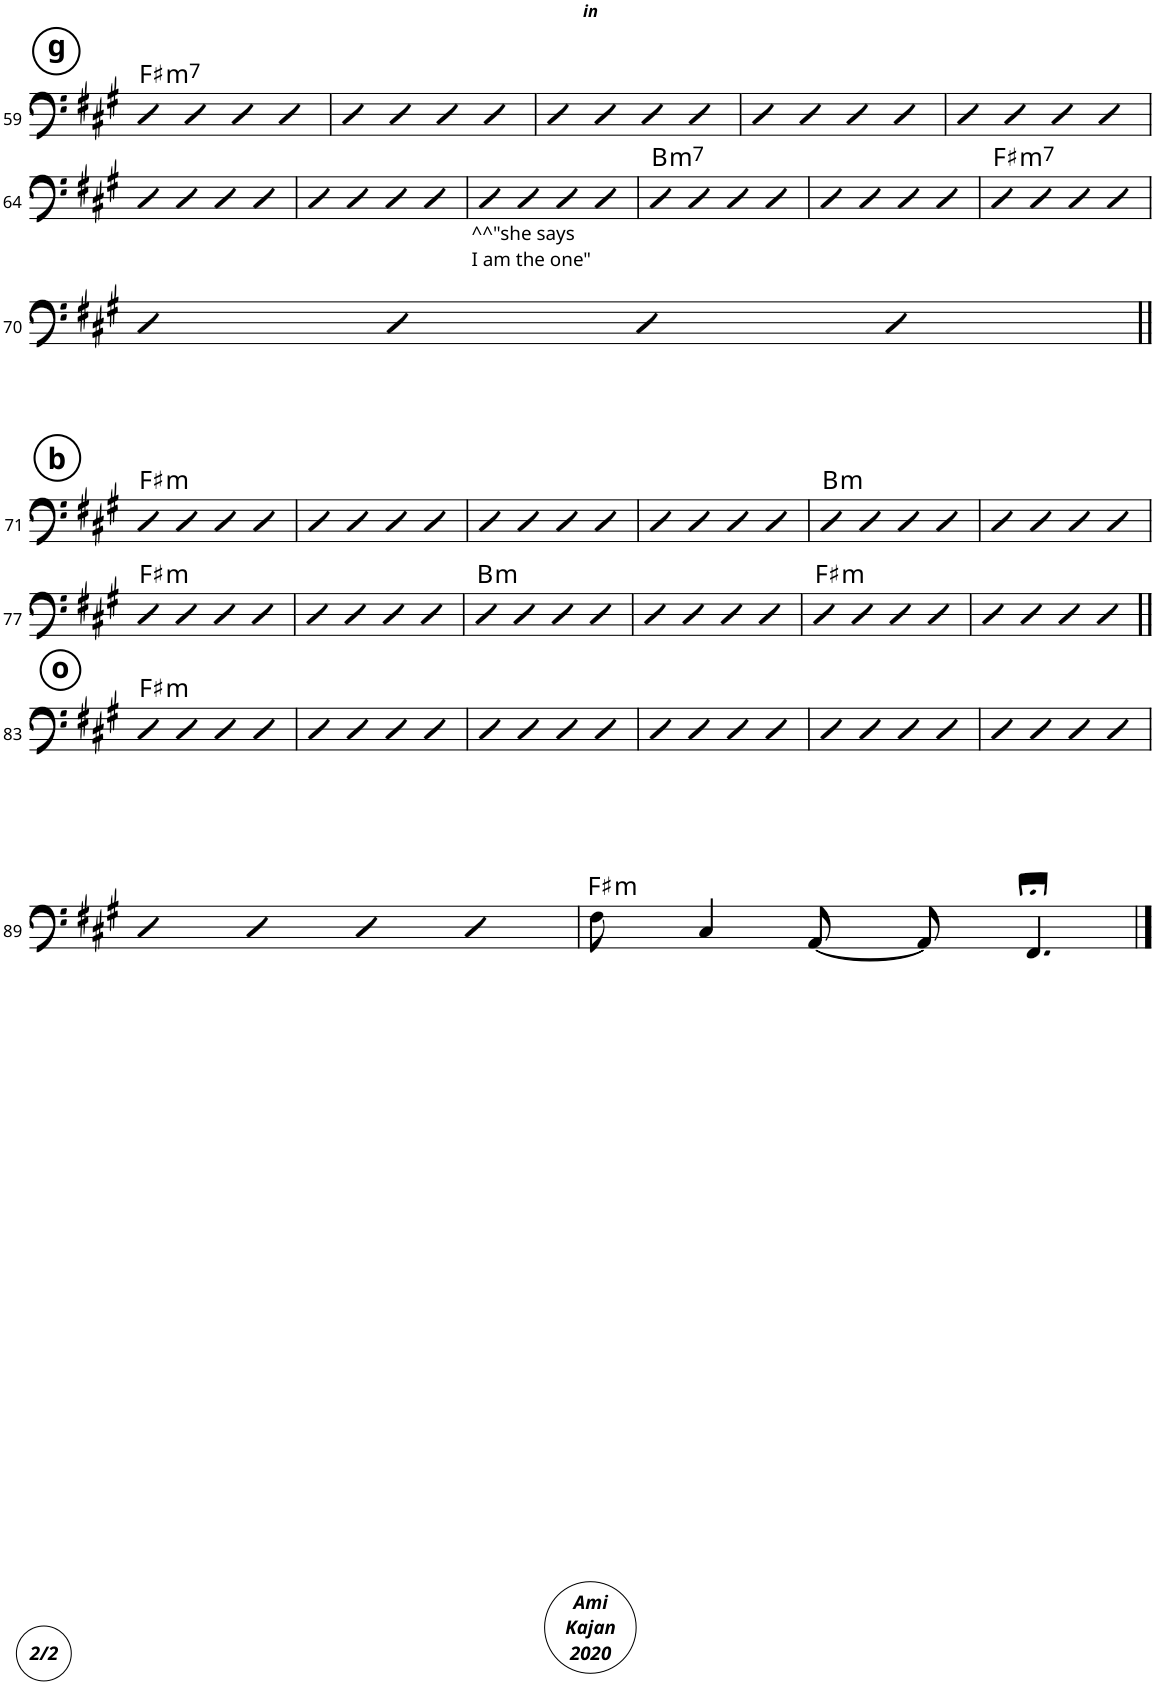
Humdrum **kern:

**kern	**harte
*part1	*part1
*staff1	*
*I"Acoustic Bass	*
*I'Bass	*
!!LO:PB:g=z
*clefF4	*
*Trd7c12	*
*k[f#c#g#]	*
!!LO:REH:place=s1:a:B:cj:enc=circle:fs=14:t=g
=59	=59
!	!LO:H:kt=m7
4D	F#:min7
4D	.
4D	.
4D	.
=60	=60
4D	.
4D	.
4D	.
4D	.
=61	=61
4D	.
4D	.
4D	.
4D	.
=62	=62
4D	.
4D	.
4D	.
4D	.
=63	=63
4D	.
4D	.
4D	.
4D	.
!!LO:LB:g=z
=64	=64
4D	.
4D	.
4D	.
4D	.
=65	=65
4D	.
4D	.
4D	.
4D	.
=66	=66
!LO:TX:b:t=^^"she says	!
!LO:TX:b:t=I am the one"	!
4D	.
4D	.
4D	.
4D	.
=67	=67
!	!LO:H:kt=m7
4D	B:min7
4D	.
4D	.
4D	.
=68	=68
4D	.
4D	.
4D	.
4D	.
=69	=69
!	!LO:H:kt=m7
4D	F#:min7
4D	.
4D	.
4D	.
!!LO:LB:g=z
=70	=70
4D	.
4D	.
4D	.
4D	.
!!LO:LB:g=z
!!LO:REH:place=s1:a:B:cj:enc=circle:fs=14:t=b
=71||	=71||
!	!LO:H:kt=m
4D	F#:min
4D	.
4D	.
4D	.
=72	=72
4D	.
4D	.
4D	.
4D	.
=73	=73
4D	.
4D	.
4D	.
4D	.
=74	=74
4D	.
4D	.
4D	.
4D	.
=75	=75
!	!LO:H:kt=m
4D	B:min
4D	.
4D	.
4D	.
=76	=76
4D	.
4D	.
4D	.
4D	.
!!LO:LB:g=z
=77	=77
!	!LO:H:kt=m
4D	F#:min
4D	.
4D	.
4D	.
=78	=78
4D	.
4D	.
4D	.
4D	.
=79	=79
!	!LO:H:kt=m
4D	B:min
4D	.
4D	.
4D	.
=80	=80
4D	.
4D	.
4D	.
4D	.
=81	=81
!	!LO:H:kt=m
4D	F#:min
4D	.
4D	.
4D	.
=82	=82
4D	.
4D	.
4D	.
4D	.
!!LO:LB:g=z
!!LO:REH:place=s1:a:B:cj:enc=circle:fs=14:t=o
=83||	=83||
!	!LO:H:kt=m
4D	F#:min
4D	.
4D	.
4D	.
=84	=84
4D	.
4D	.
4D	.
4D	.
=85	=85
4D	.
4D	.
4D	.
4D	.
=86	=86
4D	.
4D	.
4D	.
4D	.
=87	=87
4D	.
4D	.
4D	.
4D	.
=88	=88
4D	.
4D	.
4D	.
4D	.
!!LO:LB:g=z
=89	=89
4D	.
4D	.
4D	.
4D	.
=90	=90
!	!LO:H:kt=m
8F#\	F#:min
4C#/	.
[8AA/	.
8AA/]	.
4.FF#;</	.
==	==
*-	*-
